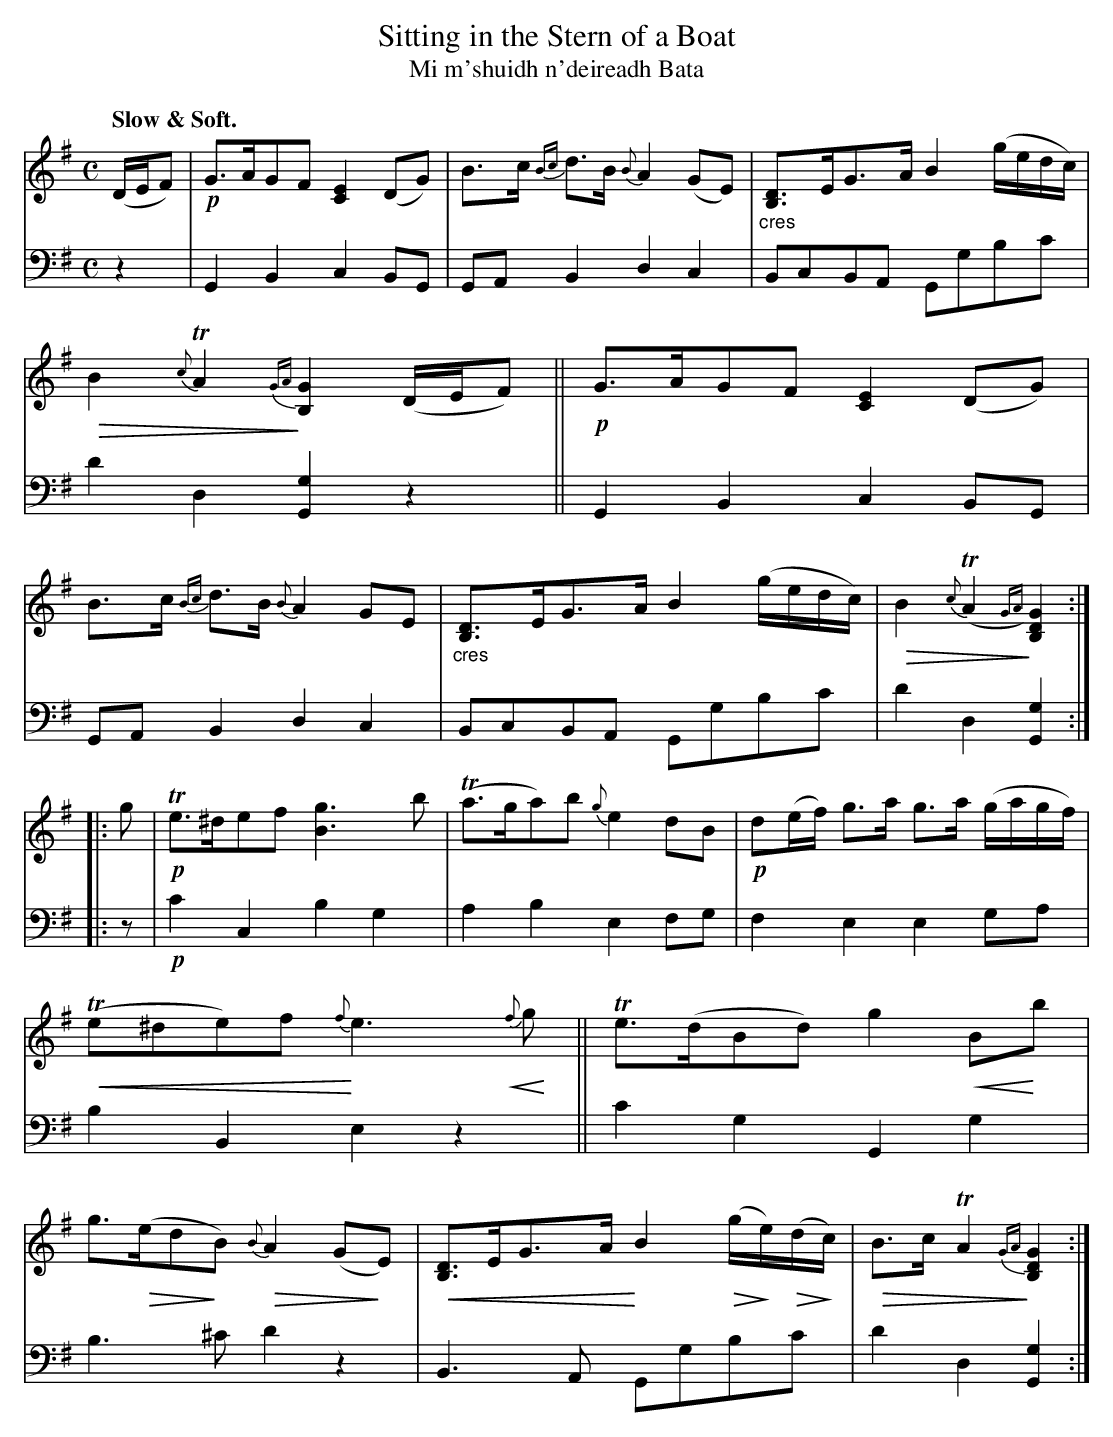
X:1
T: Sitting in the Stern of a Boat
T: Mi m'shuidh n'deireadh Bata
U: p=!crescendo(!
U: P=!crescendo)!
U: Q=!diminuendo(!
U: q=!diminuendo)!
M: C
L: 1/8
Q: "Slow & Soft."
K: G
V: 1 staves=2
(D/E/F) |!p!\
G>AGF [E2C2] (DG) | B>c {Bc}d>B {B}A2 (GE) | "_cres"[DB,]>EG>A B2 (g/e/d/c/) | QB2 {c}TA2 {GA}q[G2B,2] (D/E/F) ||!p!\
G>AGF [E2C2] (DG) | B>c {Bc}d>B {B}A2 GE | "_cres"[DB,]>EG>A B2 (g/e/d/c/) | QB2 {c}T(A2 {GA}) q[G2D2B,2] :|
|: g |!p!\
Te>^def [g3B3]b | (Ta>ga)b {g}e2dB |!p! d(e/f/) g>a g>a (g/a/g/f/) | p(Te^de)f {f}Pe3p{f}Pg ||\
Te>(dBd) g2pBPb | g>Q(edqB) {B}QA2(GqE) | p[DB,]>EG>A PB2 (Qg/qe/)(Qd/qc/) | QB>c TA2{GA}q[G2D2B,2] :|
V: 2 clef=bass middle=d
z2 |\
G2B2 c2BG | GAB2 d2c2 | BcBA Ggbc' | d'2d2 [g2G2]z2 || G2B2 c2BG |
GAB2 d2c2 | BcBA Ggbc' | d'2d2 [g2G2] :||: z |!p! c'2c2 b2g2 | a2b2 e2fg | f2e2 e2ga |
b2B2 e2z2 || c'2g2 G2g2 | b3^c' d'2z2 | B3A Ggbc' | d'2d2 [g2G2] :|
